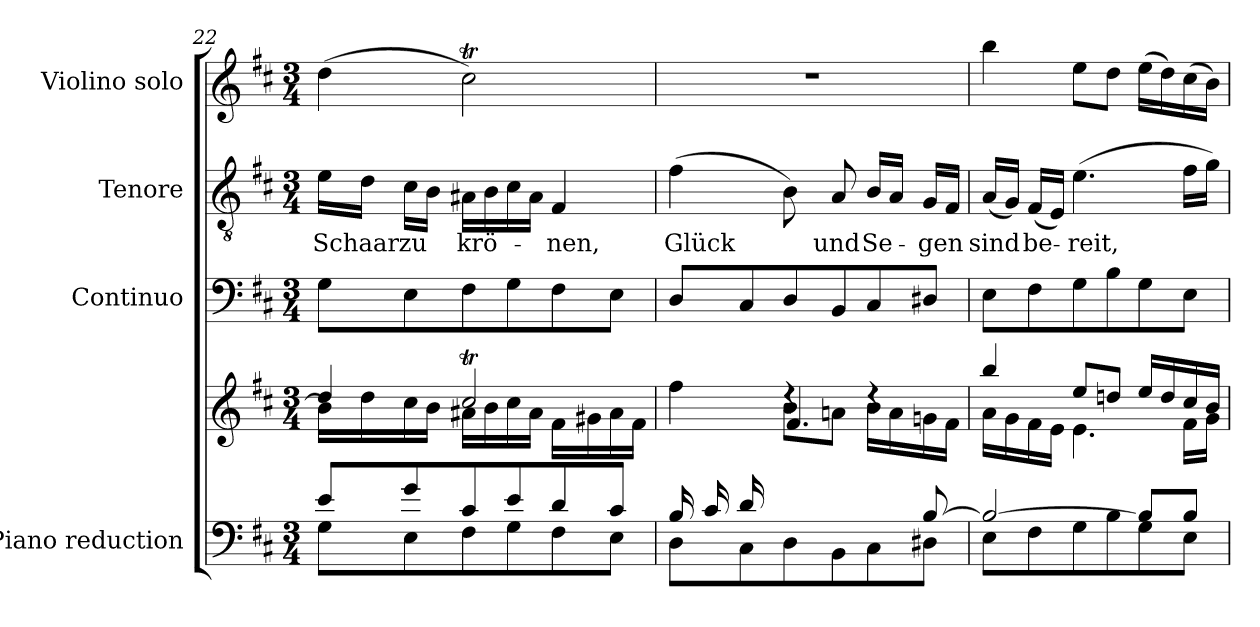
**kern	**kern	**kern	**kern	**text	**kern
*part4	*part4	*part3	*part2	*part2	*part1
*staff5	*staff4	*staff3	*staff2	*staff2	*staff1
*I"Piano reduction	*	*I"Continuo	*I"Tenore	*	*I"Violino solo
*I'Pno	*	*	*	*	*I'Vln
*clefF4	*clefG2	*clefF4	*clefGv2	*	*clefG2
*k[f#c#]	*k[f#c#]	*k[f#c#]	*k[f#c#]	*	*k[f#c#]
*M3/4	*M3/4	*M3/4	*M3/4	*	*M3/4
=22	=22	=22	=22	=22	=22
*^	*^	*	*	*	*
!	!	!	!	!	!	!LO:LY:b	!
8e/L	8G\L	4dd/	16b\LL]	8G\L	16e\LL	Schaar	(>4dd\
.	.	.	16dd\	.	16d\JJ	.	.
!	!	!	!	!	!	!LO:LY:b	!
8g/	8E\	.	16cc#\	8E\	16c#\LL	zu	.
.	.	.	16b\JJ	.	16B\JJ	.	.
!	!	!	!	!	!	!LO:LY:b	!
8c#/	8F#\	2cc#t/	16a#X\LL	8F#\	16A#X\LL	krö-	2cc#t\)
.	.	.	16b\	.	16B\	.	.
8e/	8G\	.	16cc#\	8G\	16c#\	.	.
.	.	.	16a#\JJ	.	16A#\JJ	.	.
!	!	!	!	!	!	!LO:LY:b	!
8d/	8F#\	.	16f#\LL	8F#\	4F#/	-nen,	.
.	.	.	16g#X\	.	.	.	.
8c#/J	8E\J	.	16a#\	8E\J	.	.	.
.	.	.	16f#\JJ	.	.	.	.
=23	=23	=23	=23	=23	=23	=23	=23
*	*	*	*^	*	*	*	*
!	!	!	!	!	!	!	!LO:LY:b	!
16B/LL	8D\L	4ff#\	4ryy	8.ryy	8D/L	(>4f#\	Glück	2.r
16c#/	.	.	.	.	.	.	.	.
16d/	8C#\	.	.	.	8C#/	.	.	.
4..ryy	.	.	.	16e\JJ	.	.	.	.
.	8D\	4rdd	8b\L	4.f#/	8D/	8B\)	.	.
!	!	!	!	!	!	!	!LO:LY:b	!
.	8BB\	.	8an\J	.	8BB/	8A/	und	.
!	!	!	!	!	!	!	!LO:LY:b	!
.	8C#\	4rdd	16b\LL	.	8C#/	16B/LL	Se-	.
.	.	.	16a\	.	.	16A/JJ	.	.
!	!	!	!	!	!	!	!LO:LY:b	!
[8B/	8D#X\J	.	16gn\	8ryy	8D#X/J	16G/LL	-gen	.
.	.	.	16f#\JJ	.	.	16F#/JJ	.	.
*	*	*	*v	*v	*	*	*	*
!!LO:LB:g=z
=24	=24	=24	=24	=24	=24	=24	=24
!	!	!	!	!	!	!LO:LY:b	!
2B/_	8E\L	4bb/	16a\LL	8E\L	(<16A/LL	sind	4bb\
.	.	.	16g\	.	16G/JJ)	.	.
!	!	!	!	!	!	!LO:LY:b	!
.	8F#\	.	16f#\	8F#\	(<16F#/LL	be-	.
.	.	.	16e\JJ	.	16E/JJ)	.	.
!	!	!	!	!	!	!LO:LY:b	!
.	8G\	8ee/L	4.e\	8G\	(>4.e\	-reit,	8ee\L
.	8B\	8ddn/J	.	8B\	.	.	8dd\J
8B/L]	8G\	16ee/LL	.	8G\	.	.	(>16ee\LL
.	.	16dd/	.	.	.	.	16dd\)
8B/J	8E\J	16cc#/	16f#\LL	8E\J	16f#\LL	.	(>16cc#\
.	.	16b/JJ	16g\JJ	.	16g\JJ)	.	16b\JJ)
*v	*v	*	*	*	*	*	*
*	*v	*v	*	*	*	*
=	=	=	=	=	=
*-	*-	*-	*-	*-	*-
